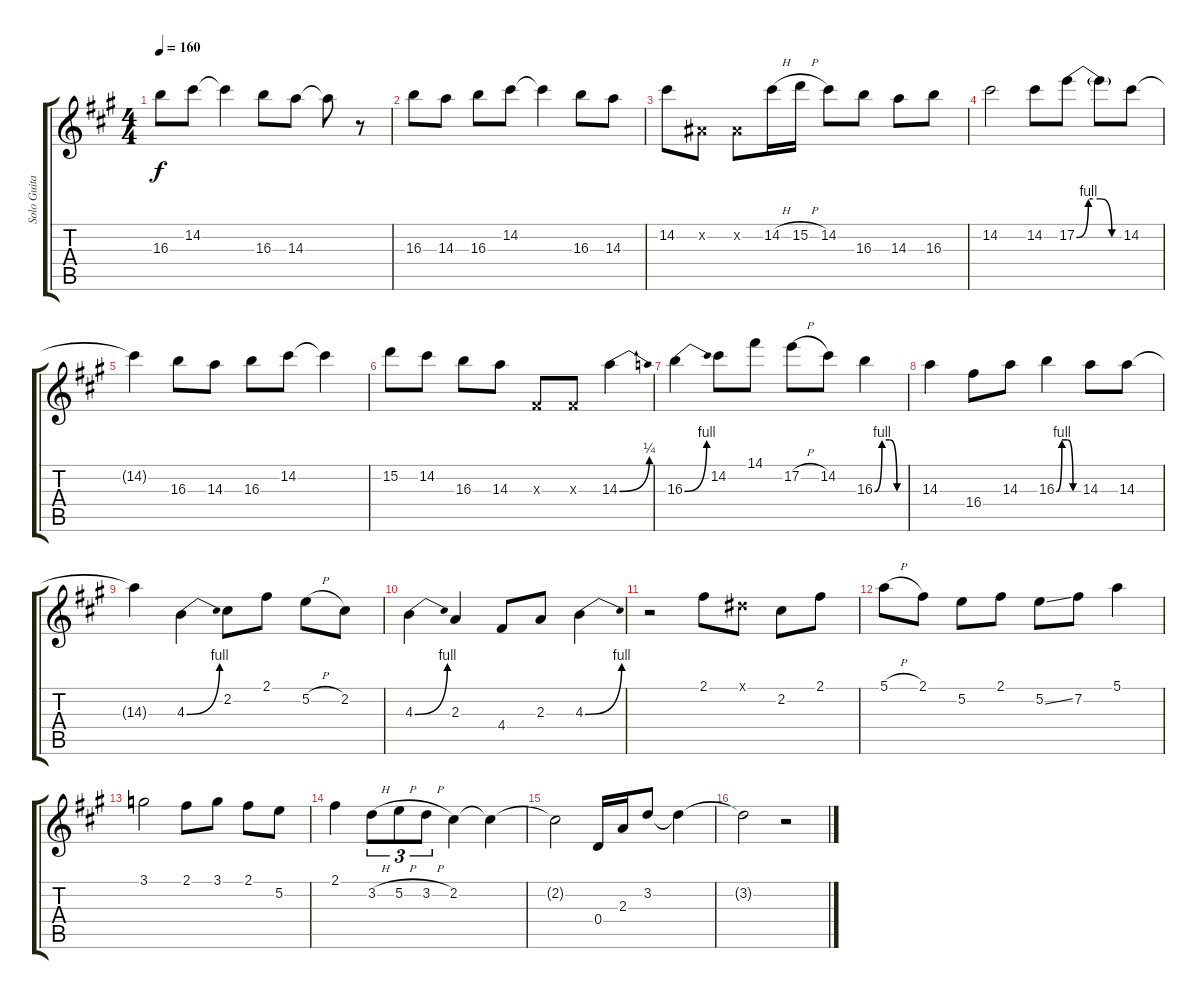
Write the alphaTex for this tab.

\track ("Solo Guitar" "Solo Guita") {instrument distortionguitar}
\staff {score tabs}
\tuning (E4 B3 G3 D3 A2 E2) {hide}
\ts (4 4)
\tempo 160
\clef g2
\ks a
16.3.8{dy f} 14.2.8 14.2{t}.4 16.3.8 14.3.8 14.3{t}.8 r.8 |
16.3.8 14.3.8 16.3.8 14.2.8 14.2{t}.4 16.3.8 14.3.8 |
14.2.8 -1.2{x}.8 -1.2{x}.8 14.2{h}.16 15.2{h}.16 14.2.8 16.3.8 14.3.8 16.3.8 |
14.2.2 14.2.8 17.2{be (custom 0 0 15 4 30 4 45 0 60 0)}.8 17.2{t}.8 14.2.8 |
14.2{t}.4 16.3.8 14.3.8 16.3.8 14.2.8 14.2{t}.4 |
15.2.8 14.2.8 16.3.8 14.3.8 -1.3{x}.8 -1.3{x}.8 14.3{be (bend 0 0 60 1)}.4 |
16.3{be (bend 0 0 60 4)}.4 14.2.8 14.1.8 17.2{h}.8 14.2.8 16.3{be (custom 0 0 15 4 30 4 45 0 60 0)}.4 |
14.3.4 16.4.8 14.3.8 16.3{be (custom 0 0 15 4 30 4 45 0 60 0)}.4 14.3.8 14.3.8 |
14.3{t}.4 4.3{be (bend 0 0 60 4)}.4 2.2.8 2.1.8 5.2{h}.8 2.2.8 |
4.3{be (bend 0 0 60 4)}.4 2.3.4 4.4.8 2.3.8 4.3{be (bend 0 0 60 4)}.4 |
r.2 2.1.8 -1.1{x}.8 2.2.8 2.1.8 |
5.1{h}.8 2.1.8 5.2.8 2.1.8 5.2{ss}.8 7.2.8 5.1.4 |
3.1.2 2.1.8 3.1.8 2.1.8 5.2.8 |
2.1.4 3.2{h}.8{tu (3 2)} 5.2{h}.8{tu (3 2)} 3.2{h}.8{tu (3 2)} 2.2.4 2.2{t}.4 |
2.2{t}.2 0.4.16 2.3.16 3.2.8 3.2{t}.4 |
3.2{t}.2 r.2
